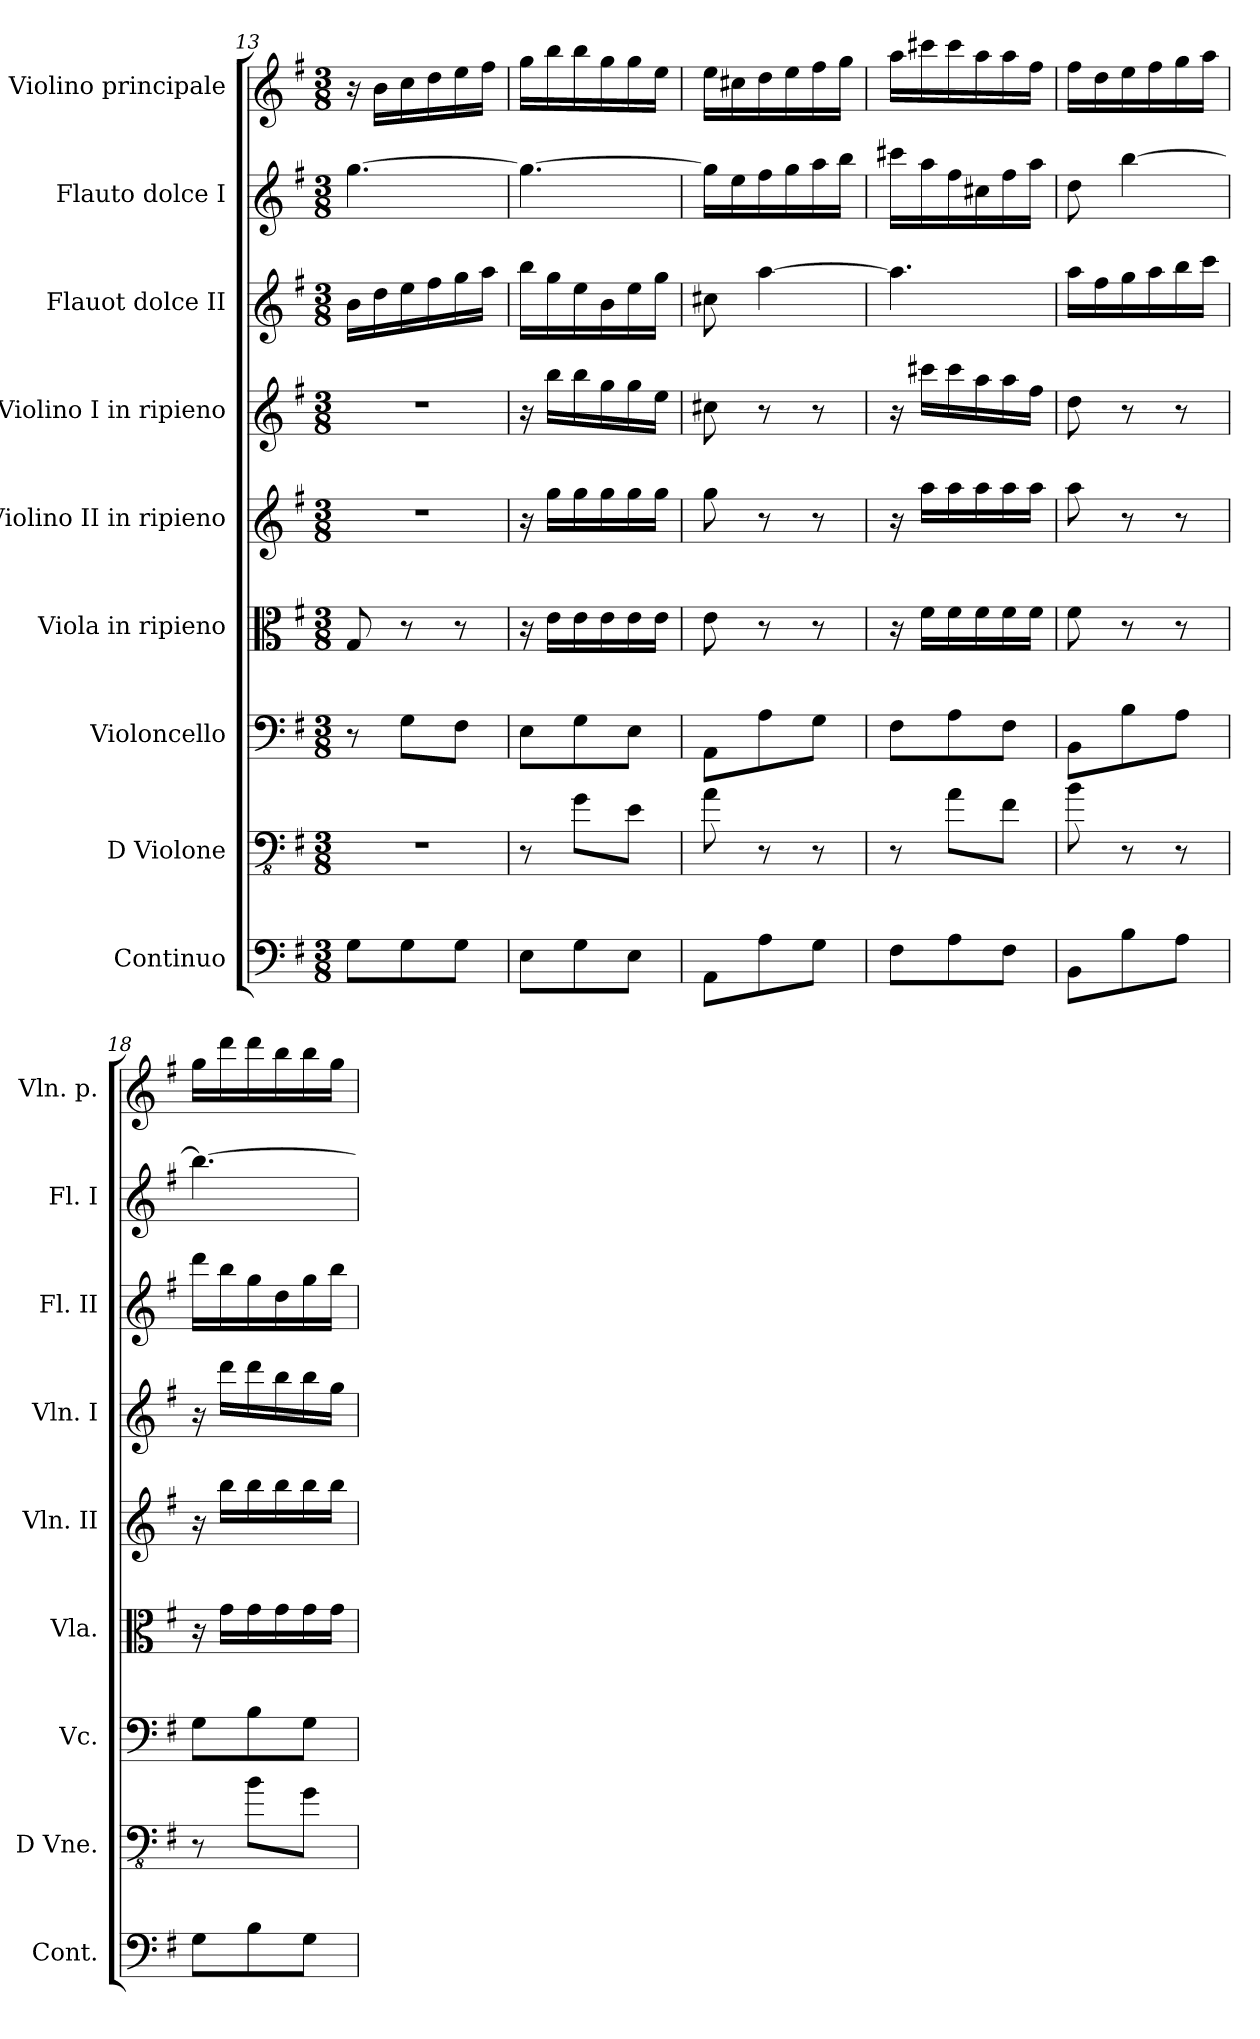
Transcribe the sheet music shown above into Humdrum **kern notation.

**kern	**kern	**kern	**kern	**kern	**kern	**kern	**kern	**kern
*part9	*part8	*part7	*part6	*part5	*part4	*part3	*part2	*part1
*staff9	*staff8	*staff7	*staff6	*staff5	*staff4	*staff3	*staff2	*staff1
*I"Continuo	*I"D Violone	*I"Violoncello	*I"Viola in ripieno	*I"Violino II in ripieno	*I"Violino I in ripieno	*I"Flauot dolce II	*I"Flauto dolce I	*I"Violino principale
*I'Cont.	*I'D Vne.	*I'Vc.	*I'Vla.	*I'Vln. II	*I'Vln. I	*I'Fl. II	*I'Fl. I	*I'Vln. p.
*clefF4	*clefFv4	*clefF4	*clefC3	*clefG2	*clefG2	*clefG2	*clefG2	*clefG2
*	*ITrd7c12	*	*	*	*	*	*	*
*k[f#]	*k[f#]	*k[f#]	*k[f#]	*k[f#]	*k[f#]	*k[f#]	*k[f#]	*k[f#]
*M3/8	*M3/8	*M3/8	*M3/8	*M3/8	*M3/8	*M3/8	*M3/8	*M3/8
=13	=13	=13	=13	=13	=13	=13	=13	=13
8G\L	4.r	8r	8G/	4.r	4.r	16b\LL	[4.gg\	16r
.	.	.	.	.	.	16dd\	.	16b\LL
8G\	.	8G\L	8r	.	.	16ee\	.	16cc\
.	.	.	.	.	.	16ff#\	.	16dd\
8G\J	.	8F#\J	8r	.	.	16gg\	.	16ee\
.	.	.	.	.	.	16aa\JJ	.	16ff#\JJ
!!LO:PB:g=z
=14	=14	=14	=14	=14	=14	=14	=14	=14
8E\L	8r	8E\L	16r	16r	16r	16bb\LL	4.gg\_	16gg\LL
.	.	.	16e\LL	16gg\LL	16bb\LL	16gg\	.	16bb\
8G\	8GG\L	8G\	16e\	16gg\	16bb\	16ee\	.	16bb\
.	.	.	16e\	16gg\	16gg\	16b\	.	16gg\
8E\J	8EE\J	8E\J	16e\	16gg\	16gg\	16ee\	.	16gg\
.	.	.	16e\JJ	16gg\JJ	16ee\JJ	16gg\JJ	.	16ee\JJ
=15	=15	=15	=15	=15	=15	=15	=15	=15
8AA\L	8AA\	8AA\L	8e\	8gg\	8cc#X\	8cc#X\	16gg\LL]	16ee\LL
.	.	.	.	.	.	.	16ee\	16cc#X\
8A\	8r	8A\	8r	8r	8r	[4aa\	16ff#\	16dd\
.	.	.	.	.	.	.	16gg\	16ee\
8G\J	8r	8G\J	8r	8r	8r	.	16aa\	16ff#\
.	.	.	.	.	.	.	16bb\JJ	16gg\JJ
=16	=16	=16	=16	=16	=16	=16	=16	=16
8F#\L	8r	8F#\L	16r	16r	16r	4.aa\]	16ccc#X\LL	16aa\LL
.	.	.	16f#\LL	16aa\LL	16ccc#X\LL	.	16aa\	16ccc#X\
8A\	8AA\L	8A\	16f#\	16aa\	16ccc#\	.	16ff#\	16ccc#\
.	.	.	16f#\	16aa\	16aa\	.	16cc#X\	16aa\
8F#\J	8FF#\J	8F#\J	16f#\	16aa\	16aa\	.	16ff#\	16aa\
.	.	.	16f#\JJ	16aa\JJ	16ff#\JJ	.	16aa\JJ	16ff#\JJ
=17	=17	=17	=17	=17	=17	=17	=17	=17
8BB\L	8BB\	8BB\L	8f#\	8aa\	8dd\	16aa\LL	8dd\	16ff#\LL
.	.	.	.	.	.	16ff#\	.	16dd\
8B\	8r	8B\	8r	8r	8r	16gg\	[4bb\	16ee\
.	.	.	.	.	.	16aa\	.	16ff#\
8A\J	8r	8A\J	8r	8r	8r	16bb\	.	16gg\
.	.	.	.	.	.	16ccc\JJ	.	16aa\JJ
=18	=18	=18	=18	=18	=18	=18	=18	=18
8G\L	8r	8G\L	16r	16r	16r	16ddd\LL	4.bb\_	16gg\LL
.	.	.	16g\LL	16bb\LL	16ddd\LL	16bb\	.	16ddd\
8B\	8BB\L	8B\	16g\	16bb\	16ddd\	16gg\	.	16ddd\
.	.	.	16g\	16bb\	16bb\	16dd\	.	16bb\
8G\J	8GG\J	8G\J	16g\	16bb\	16bb\	16gg\	.	16bb\
.	.	.	16g\JJ	16bb\JJ	16gg\JJ	16bb\JJ	.	16gg\JJ
=	=	=	=	=	=	=	=	=
*-	*-	*-	*-	*-	*-	*-	*-	*-
